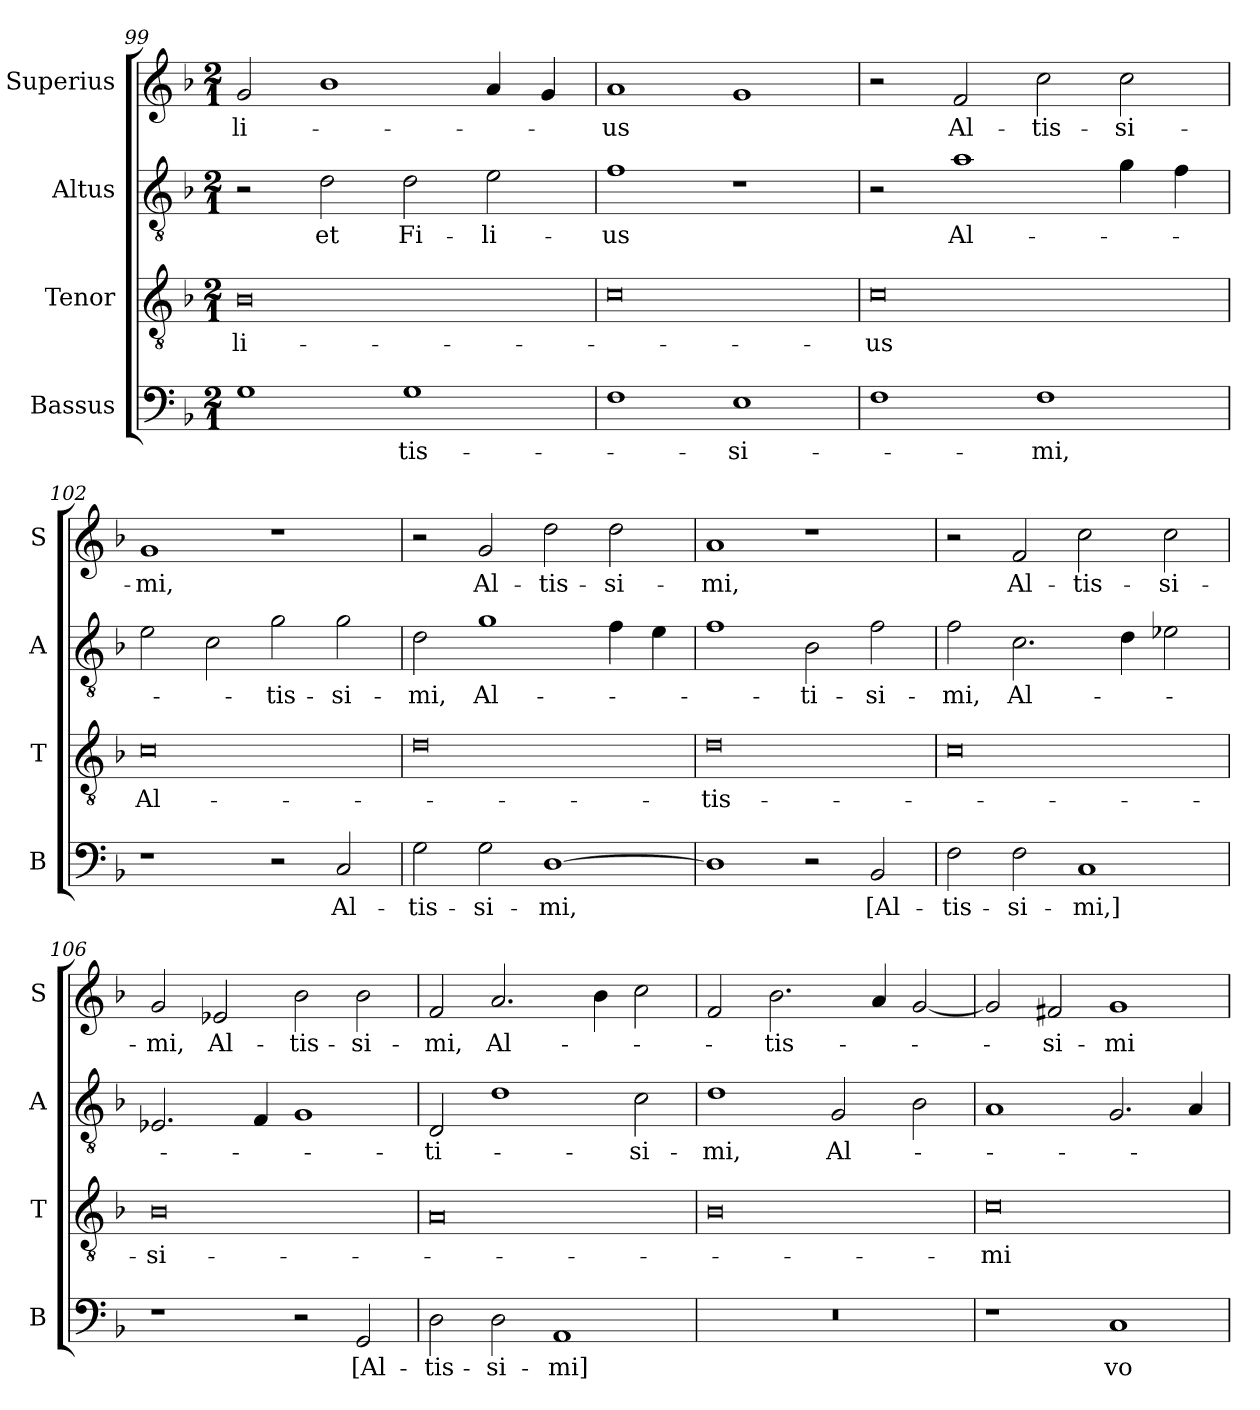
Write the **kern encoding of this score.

**kern	**text	**kern	**text	**kern	**text	**kern	**text
*part4	*part4	*part3	*part3	*part2	*part2	*part1	*part1
*staff4	*staff4	*staff3	*staff3	*staff2	*staff2	*staff1	*staff1
*I"Bassus	*	*I"Tenor	*	*I"Altus	*	*I"Superius	*
*I'B	*	*I'T	*	*I'A	*	*I'S	*
*clefF4	*	*clefGv2	*	*clefGv2	*	*clefG2	*
*k[b-]	*	*k[b-]	*	*k[b-]	*	*k[b-]	*
*F:	*	*F:	*	*F:	*	*F:	*
*M2/1	*	*M2/1	*	*M2/1	*	*M2/1	*
=99	=99	=99	=99	=99	=99	=99	=99
1G	.	0B-	-li-	2r	.	2g	-li-
.	.	.	.	2d	et	1b-	.
1G	-tis-	.	.	2d	Fi-	.	.
.	.	.	.	2e	-li-	4a	.
.	.	.	.	.	.	4g	.
=100	=100	=100	=100	=100	=100	=100	=100
1F	.	0c	.	1f	-us	1a	-us
1E	-si-	.	.	1r	.	1g	.
=101	=101	=101	=101	=101	=101	=101	=101
1F	.	0c	-us	2r	.	2r	.
.	.	.	.	1a	Al-	2f	Al-
1F	-mi,	.	.	.	.	2cc	-tis-
.	.	.	.	4g	.	2cc	-si-
.	.	.	.	4f	.	.	.
=102	=102	=102	=102	=102	=102	=102	=102
1r	.	0c	Al-	2e	.	1g	-mi,
.	.	.	.	2c	.	.	.
2r	.	.	.	2g	-tis-	1r	.
2C	Al-	.	.	2g	-si-	.	.
=103	=103	=103	=103	=103	=103	=103	=103
2G	-tis-	0d	.	2d	-mi,	2r	.
2G	-si-	.	.	1g	Al-	2g	Al-
[1D	-mi,	.	.	.	.	2dd	-tis-
.	.	.	.	4f	.	2dd	-si-
.	.	.	.	4e	.	.	.
=104	=104	=104	=104	=104	=104	=104	=104
1D]	.	0d	-tis-	1f	.	1a	-mi,
2r	.	.	.	2B-	-ti-	1r	.
2BB-	[Al-	.	.	2f	-si-	.	.
=105	=105	=105	=105	=105	=105	=105	=105
2F	-tis-	0c	.	2f	-mi,	2r	.
2F	-si-	.	.	2.c	Al-	2f	Al-
1C	-mi,]	.	.	.	.	2cc	-tis-
.	.	.	.	4d	.	.	.
.	.	.	.	2e-X	.	2cc	-si-
=106	=106	=106	=106	=106	=106	=106	=106
1r	.	0B-	-si-	2.E-X	.	2g	-mi,
.	.	.	.	.	.	2e-X	Al-
.	.	.	.	4F	.	.	.
2r	.	.	.	1G	.	2b-	-tis-
2GG	[Al-	.	.	.	.	2b-	-si-
=107	=107	=107	=107	=107	=107	=107	=107
2D	-tis-	0A	.	2D	-ti-	2f	-mi,
2D	-si-	.	.	1d	.	2.a	Al-
1AA	-mi]	.	.	.	.	.	.
.	.	.	.	.	.	4b-	.
.	.	.	.	2c	-si-	2cc	.
=108	=108	=108	=108	=108	=108	=108	=108
0r	.	0B-	.	1d	-mi,	2f	.
.	.	.	.	.	.	2.b-	-tis-
.	.	.	.	2G	Al-	.	.
.	.	.	.	.	.	4a	.
.	.	.	.	2B-	.	[2g	.
=109	=109	=109	=109	=109	=109	=109	=109
1r	.	0c	-mi	1A	.	2g]	.
.	.	.	.	.	.	2f#X	-si-
1C	vo-	.	.	2.G	.	1g	-mi
.	.	.	.	4A	.	.	.
=	=	=	=	=	=	=	=
*-	*-	*-	*-	*-	*-	*-	*-
